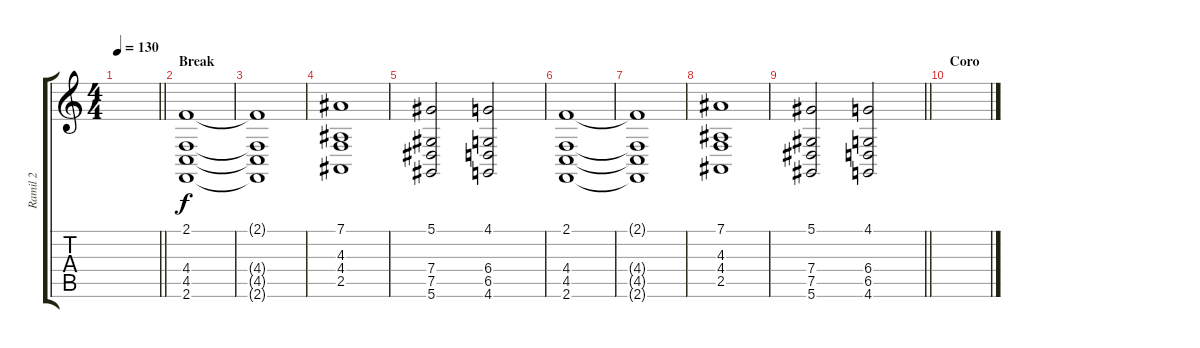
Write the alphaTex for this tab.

\track ("Ramil 2" "Ramil 2") {instrument stringensemble1}
\staff {score tabs}
\tuning (Eb4 Bb3 Gb3 Db3 Ab2 Eb2) {hide}
\ts (4 4)
\tempo 130
\clef g2
\barLineRight lightlight
\ks c
|
\section ("" "Break")
(2.1 4.4 4.5 2.6).1 |
(2.1{t} 4.4{t} 4.5{t} 2.6{t}).1 |
(7.1 4.3 4.4 2.5).1 |
(5.1 7.4 7.5 5.6).2 (4.1 6.4 6.5 4.6).2 |
(2.1 4.4 4.5 2.6).1 |
(2.1{t} 4.4{t} 4.5{t} 2.6{t}).1 |
(7.1 4.3 4.4 2.5).1 |
\barLineRight lightlight
(5.1 7.4 7.5 5.6).2 (4.1 6.4 6.5 4.6).2 |
\section ("" "Coro")
